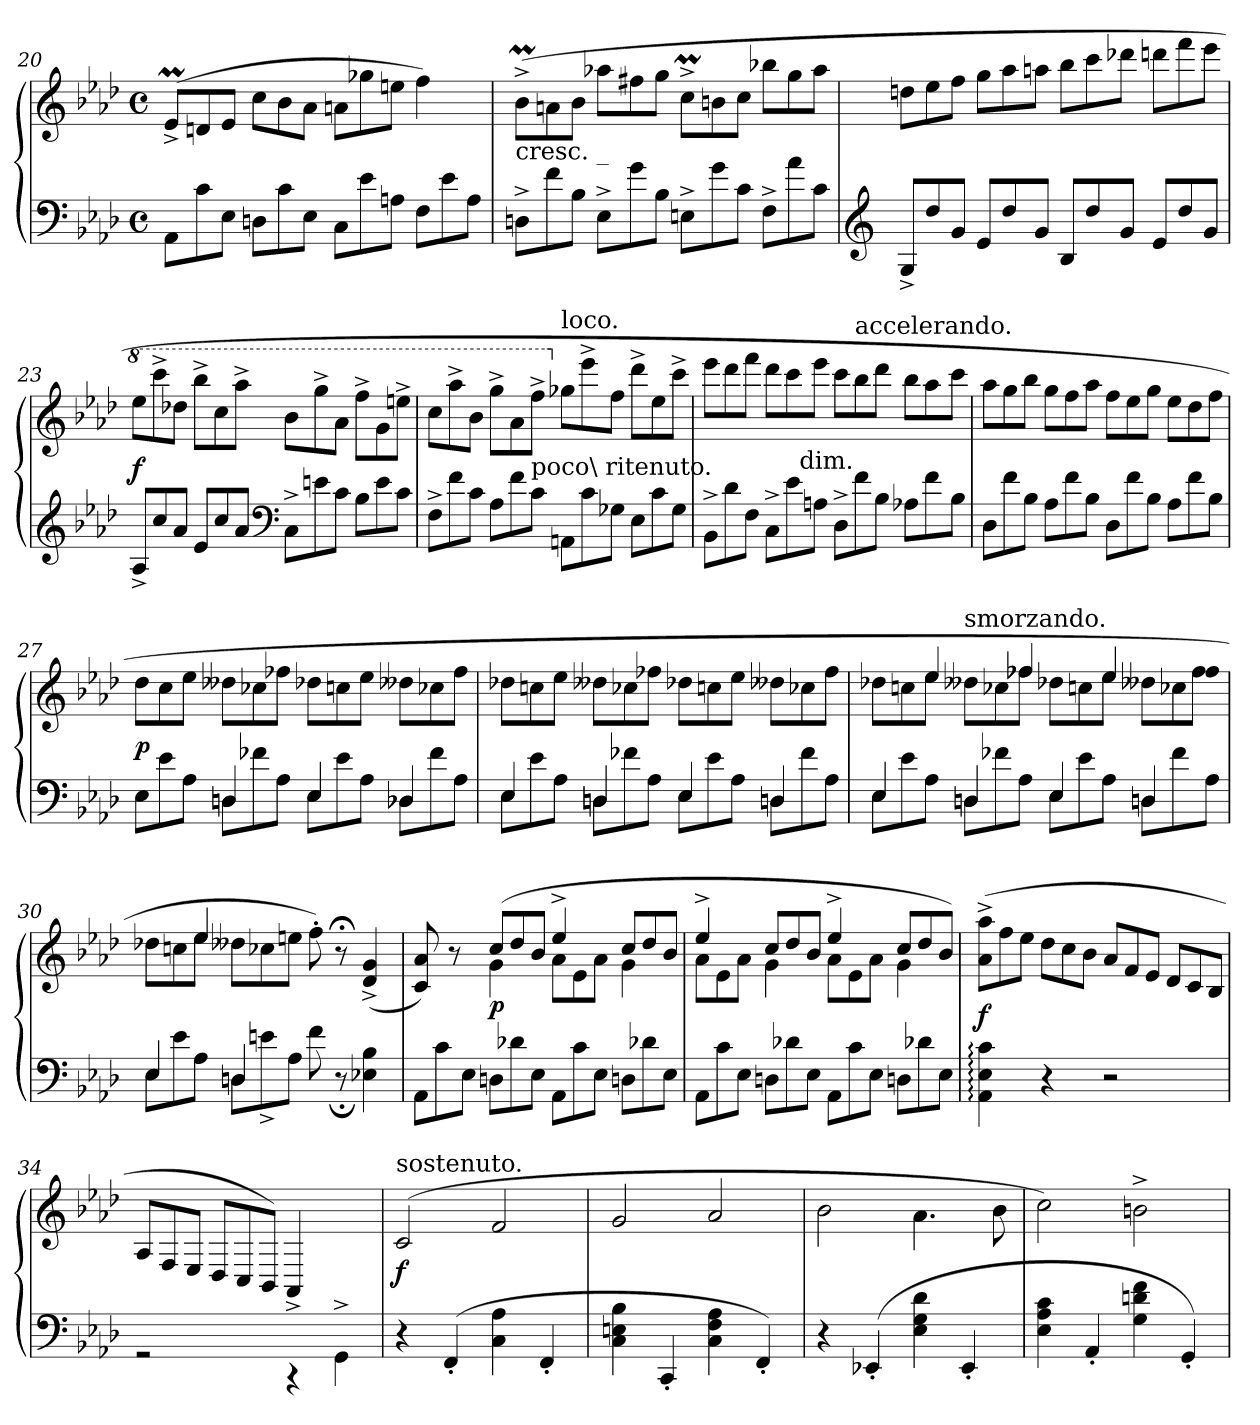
**kern	**kern	**dynam
*part1	*part1	*part1
*staff2	*staff1	*staff1/2
*clefF4	*clefG2	*
*k[b-e-a-d-]	*k[b-e-a-d-]	*
*A-:	*A-:	*
*M4/4	*M4/4	*
*met(c)	*met(c)	*
*Xtuplet	*Xtuplet	*
=20	=20	=20
12AA-\L	(>12e-M^</L	.
12c	12dn	.
12E-J	12e-J	.
12Dn\L	12cc\L	.
12c	12b-	.
12E-J	12a-J	.
12C\L	12an\L	.
12e-	12gg-X	.
12AnJ	12eenJ	.
12F\L	4ff\)	.
12e-	.	.
12AJ	.	.
=21	=21	=21
!	!LO:TX:b:t=cresc. _	!
12Dn^>\L	(>12b-M^>\L	.
12f	12an	.
12B-J	12b-J	.
12E-^>\L	12aa-XL	.
12g	12ff#X	.
12B-J	12ggJ	.
12En^>\L	12ccm^>\L	.
12g	12bn	.
12cJ	12ccJ	.
12F^>\L	12bb-XL	.
12a-	12gg	.
12cJ	12aa-J	.
=22	=22	=22
*clefG2	*	*
12G^</L	12ddn\L	.
12dd-	12ee-	.
12gJ	12ffJ	.
12e-/L	12gg\L	.
12dd-	12aa-	.
12gJ	12aanJ	.
12B-/L	12bb-\L	.
12dd-	12ccc	.
12gJ	12ddd-XJ	.
12e-/L	12dddn\L	.
12dd-	12fff	.
12gJ	12eee-J	.
=23	=23	=23
*	*8va	*
12A-^</L	12eee-\L	f
12cc	12cccc^>	.
12a-J	12ddd-XJ	.
12e-/L	12bbb-^>\L	.
12cc	12ccc	.
12a-J	12aaa-^>J	.
*clefF4	*	*
12C^>\L	12bb-\L	.
12en	12ggg^>	.
12cJ	12aa-J	.
12B-\L	12fff^>\L	.
12e	12gg	.
12cJ	12eeen^>J	.
=24	=24	=24
12F^>\L	12ccc\L	.
12f	12aaa-^>	.
12cJ	12bb-J	.
12A-\L	12ggg^>\L	.
12f	12aa-	.
!	!LO:TX:b:t=poco\ ritenuto.	!
12cJ	12fff^>J	.
*	*X8va	*
!	!LO:TX:a:t=loco.	!
12AAn\L	12gg-X\L	.
12c	12eee-^>	.
12G-XJ	12ffJ	.
12E-\L	12ddd-^>\L	.
12c	12ee-	.
12G-J	12ccc^J	.
=25	=25	=25
*	*^	*
12BB-^>\L	12eee-\L	4.ryy	.
12d-	12ddd-	.	.
12FJ	12fffJ	.	.
12C^>\L	12ddd-\L	.	.
12e-	12ccc	.	.
!	!	!LO:TX:c:t=dim.	!
.	.	2ryy	.
12AnJ	12eee-J	.	.
12D-^>\L	12ccc\L	.	.
!	!LO:TX:a:t=accelerando.	!	!
12f	12bb-	.	.
12B-J	12ddd-J	.	.
12A-X\L	12bb-\L	.	.
12f	12aa-	.	.
.	.	8ryy	.
12B-J	12cccJ	.	.
*	*v	*v	*
=26	=26	=26
12D-\L	12aa-\L	.
12f	12gg	.
12B-J	12bb-J	.
12A-\L	12gg\L	.
12f	12ff	.
12B-J	12aa-J	.
12D-\L	12ff\L	.
12f	12ee-	.
12B-J	12ggJ	.
12A-\L	12ee-\L	.
12f	12dd-	.
12B-J	12ffJ	.
=27	=27	=27
*^	*	*
4ryy	12E-\L	12dd-\L	p
.	12e-	12cc	.
.	12A-J	12ee-J	.
4Dn	12Dn\L	12dd--X\L	.
.	12f-X	12cc-X	.
.	12A-J	12ff-XJ	.
4E-	12E-\L	12dd-X\L	.
.	12e-	12ccn	.
.	12A-J	12ee-J	.
4D-	12D-\L	12dd--X\L	.
.	12f-	12cc-X	.
.	12A-J	12ff-J	.
=28	=28	=28	=28
4E-/	12E-\L	12dd-X\L	.
.	12e-	12ccn	.
.	12A-J	12ee-J	.
4Dn/	12Dn\L	12dd--X\L	.
.	12f-X	12cc-X	.
.	12A-J	12ff-XJ	.
4E-	12E-\L	12dd-X\L	.
.	12e-	12ccn	.
.	12A-J	12ee-J	.
4Dn	12Dn\L	12dd--X\L	.
.	12f-	12cc-X	.
.	12A-J	12ff-J	.
=29	=29	=29	=29
*	*	*^	*
4E-/	12E-\L	12ryy	12dd-X\L	.
.	12e-	12ryy	12ccn	.
.	12A-J	4ee-/	12ee-J	.
!	!	!	!LO:TX:a:t=smorzando.	!
4Dn/	12Dn\L	.	12dd--X\L	.
.	12f-X	.	12cc-X	.
.	12A-J	4ff-X/	12ff-XJ	.
4E-/	12E-\L	.	12dd-X\L	.
.	12e-	.	12ccn	.
.	12A-J	4ee-/	12ee-J	.
4Dn/	12Dn\L	.	12dd--X\L	.
.	12f-	.	12cc-X	.
!	!	!LO:N:vis=4	!	!
.	12A-J	12ff-/	12ff-J	.
=30	=30	=30	=30	=30
4E-/	12E-\L	12ryy	12dd-X\L	.
.	12e-	12ryy	12ccn	.
.	12A-J	6ee-/	12ee-J	.
4Dn/	12Dn\L	.	12dd--X\L	.
.	12en^>	12ryy	12cc-X	.
.	12A-J	12ryy	12eenJ	.
2ryy	8f\	8ryy	8ff'>\)	.
.	8r;<	8r;<	8ryy	.
.	4B-\ 4E-X\	(<4g^</ 4d-^</	4ryy	.
*v	*v	*	*	*
=31	=31	=31	=31
12AA-\L	8a-/ 8c/)	4ryy	.
12c	.	.	.
.	8r	.	.
12E-J	.	.	.
12Dn\L	(>12cc/L	4g	p
12d-X	12dd-	.	.
12E-J	12b-J	.	.
12AA-\L	4ee-^>/	12a-L	.
12c	.	12e-	.
12E-J	.	12a-J	.
12Dn\L	12cc/L	4g	.
12d-X	12dd-	.	.
12E-J	12b-J	.	.
=32	=32	=32	=32
12AA-\L	4ee-^>/	12a-L	.
12c	.	12e-	.
12E-J	.	12a-J	.
12Dn\L	12cc/L	4g	.
12d-X	12dd-	.	.
12E-J	12b-J	.	.
12AA-\L	4ee-^>/	12a-L	.
12c	.	12e-	.
12E-J	.	12a-J	.
12Dn\L	12cc/L	4g	.
12d-X	12dd-	.	.
12E-J	12b-J)	.	.
*	*v	*v	*
=33	=33	=33
4c:\ 4E-:\ 4AA-:\	(>12aa-^>\ 12a-^>\L	f
.	12ff	.
.	12ee-J	.
4r	12dd-\L	.
.	12cc	.
.	12b-J	.
2r	12a-/L	.
.	12f	.
.	12e-J	.
.	12d-/L	.
.	12c	.
.	12B-J	.
=34	=34	=34
2rGG	12A-/L	.
.	12F/	.
.	12E-/J	.
.	12D-/L	.
.	12C/	.
.	12BB-/J)	.
4rCC	4AA-^>/	.
4GG^<\	4ryy	.
=35	=35	=35
!	!LO:TX:a:t=sostenuto.	!
4r	(>2c/	f
(>4FF'</	.	.
4A-\ 4C\	2f/	.
4FF'</	.	.
=36	=36	=36
4B-\ 4En\ 4C\	2g/	.
4CC'</	.	.
4A-\ 4F\ 4C\	2a-/	.
4FF'</)	.	.
=37	=37	=37
4r	2b-\	.
(>4EE-X'</	.	.
4d-\ 4G\ 4E-\	4.a-\	.
4EE-'</	.	.
.	8b-\	.
=38	=38	=38
4c\ 4A-\ 4E-\	2cc\)	.
4AA-'</	.	.
4f\ 4dn\ 4G\	2bn^>\	.
4GG'<)	.	.
=	=	=
*-	*-	*-
